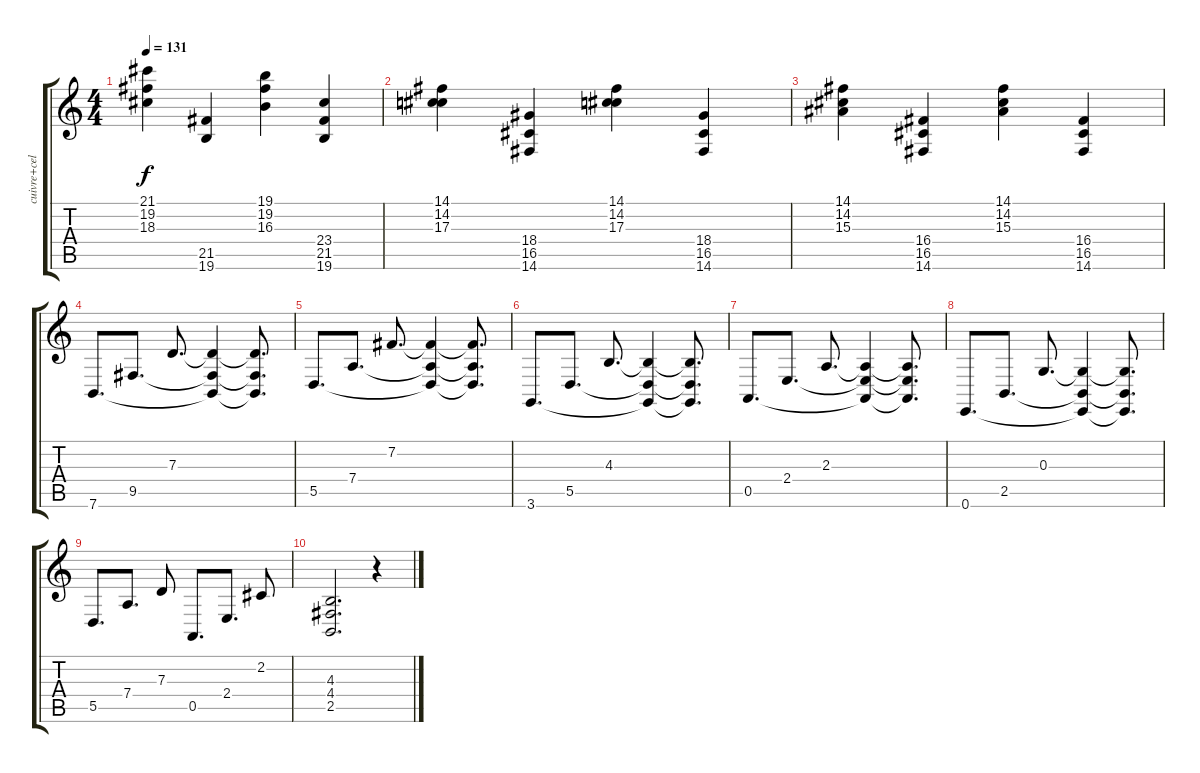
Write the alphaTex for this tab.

\track ("cuivre+celesta" "cuivre+cel") {instrument lead1square}
\staff {score tabs}
\tuning (E4 B3 G3 D3 A2 E2) {hide}
\ts (4 4)
\tempo 131
\clef g2
\ks c
(21.1 19.2 18.3).4{dy f} (21.5 19.6).4 (19.1 19.2 16.3).4 (23.4 21.5 19.6).4 |
(14.1 14.2 17.3).4 (18.4 16.5 14.6).4 (14.1 14.2 17.3).4 (18.4 16.5 14.6).4 |
(14.1 14.2 15.3).4 (16.4 16.5 14.6).4 (14.1 14.2 15.3).4 (16.4 16.5 14.6).4 |
7.6.8{d volume 14 balance 8 instrument lead1square} 9.5.8{d} 7.3.8{d} (7.3{t} 9.5{t} 7.6{t}).4 (7.3{t} 9.5{t} 7.6{t}).8{d} |
5.5.8{d} 7.4.8{d} 7.2.8{d} (7.2{t} 7.4{t} 5.5{t}).4 (7.2{t} 7.4{t} 5.5{t}).8{d} |
3.6.8{d} 5.5.8{d} 4.3.8{d} (4.3{t} 5.5{t} 3.6{t}).4 (4.3{t} 5.5{t} 3.6{t}).8{d} |
0.5.8{d} 2.4.8{d} 2.3.8{d} (2.3{t} 2.4{t} 0.5{t}).4 (2.3{t} 2.4{t} 0.5{t}).8{d} |
0.6.8{d} 2.5.8{d} 0.3.8{d} (0.3{t} 2.5{t} 0.6{t}).4 (0.3{t} 2.5{t} 0.6{t}).8{d} |
5.5.8{d} 7.4.8{d} 7.3.8 0.5.8{d} 2.4.8{d} 2.2.8 |
(4.3 4.4 2.5).2{d} r.4
